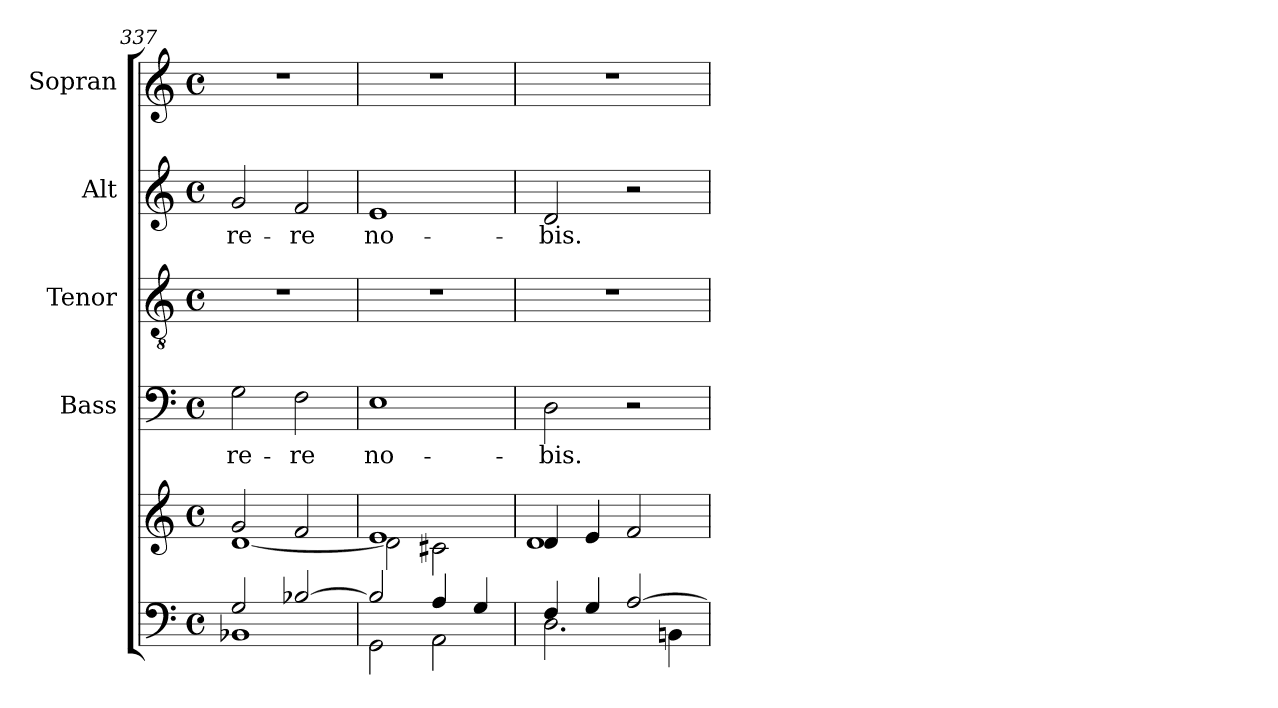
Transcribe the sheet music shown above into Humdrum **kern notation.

**kern	**kern	**kern	**text	**kern	**kern	**text	**kern
*part5	*part5	*part4	*part4	*part3	*part2	*part2	*part1
*staff6	*staff5	*staff4	*staff4	*staff3	*staff2	*staff2	*staff1
*	*	*I"Bass	*	*I"Tenor	*I"Alt	*	*I"Sopran
*	*	*I'B.	*	*I'T.	*I'A.	*	*I'S.
!!LO:PB:g=z
*clefF4	*clefG2	*clefF4	*	*clefGv2	*clefG2	*	*clefG2
*k[]	*k[]	*k[]	*	*k[]	*k[]	*	*k[]
*C:	*C:	*C:	*	*C:	*C:	*	*C:
*M4/4	*M4/4	*M4/4	*	*M4/4	*M4/4	*	*M4/4
*met(c)	*met(c)	*met(c)	*	*met(c)	*met(c)	*	*met(c)
=337	=337	=337	=337	=337	=337	=337	=337
*^	*^	*	*	*	*	*	*
!	!	!	!	!	!LO:LY:b	!	!	!LO:LY:b	!
2G/	1BB-X	2g/	[<1d	2G\	-re-	1r	2g/	-re-	1r
!	!	!	!	!	!LO:LY:b	!	!	!LO:LY:b	!
[>2B-X/	.	2f/	.	2F\	-re	.	2f/	-re	.
=338	=338	=338	=338	=338	=338	=338	=338	=338	=338
!	!	!	!	!	!LO:LY:b	!	!	!LO:LY:b	!
2B-/]	2GG\	1e	2d\]	1E	no-	1r	1e	no-	1r
4A/	2AA\	.	2c#X\	.	.	.	.	.	.
4G/	.	.	.	.	.	.	.	.	.
=339	=339	=339	=339	=339	=339	=339	=339	=339	=339
!	!	!	!	!	!LO:LY:b	!	!	!LO:LY:b	!
4F/	2.D\	4d/	1d	2D\	-bis.	1r	2d/	-bis.	1r
4G/	.	4e/	.	.	.	.	.	.	.
[>2A/	.	2f/	.	2r	.	.	2r	.	.
.	4BBn\	.	.	.	.	.	.	.	.
*v	*v	*	*	*	*	*	*	*	*
*	*v	*v	*	*	*	*	*	*
=	=	=	=	=	=	=	=
*-	*-	*-	*-	*-	*-	*-	*-
